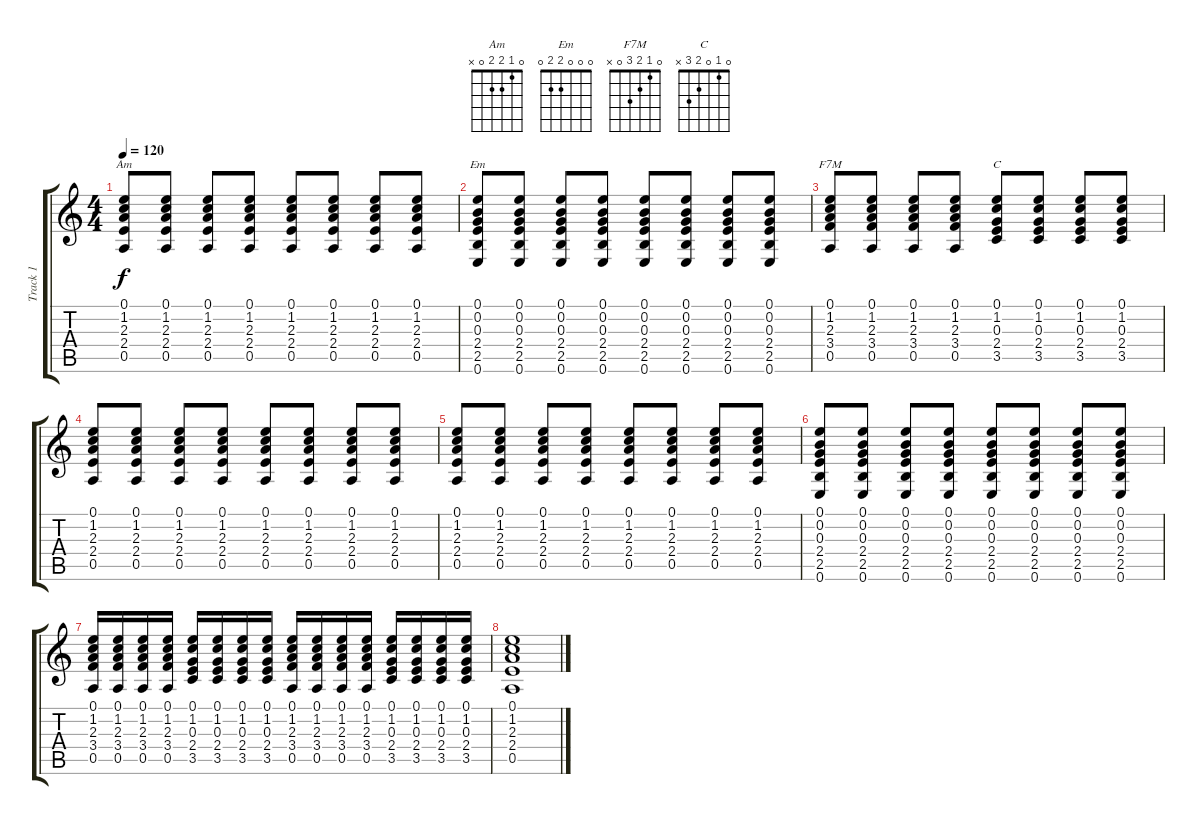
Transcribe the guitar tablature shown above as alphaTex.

\track ("Track 1" "Track 1") {instrument acousticguitarnylon}
\staff {score tabs}
\tuning (E4 B3 G3 D3 A2 E2) {hide}
\chord ("Am" 0 1 2 2 0 x)
\chord ("Em" 0 0 0 2 2 0)
\chord ("F7M" 0 1 2 3 0 x)
\chord ("C" 0 1 0 2 3 x)
\ts (4 4)
\tempo 120
\clef g2
\ks c
(0.1 1.2 2.3 2.4 0.5).8{ch "Am" dy f} (0.1 1.2 2.3 2.4 0.5).8 (0.1 1.2 2.3 2.4 0.5).8 (0.1 1.2 2.3 2.4 0.5).8 (0.1 1.2 2.3 2.4 0.5).8 (0.1 1.2 2.3 2.4 0.5).8 (0.1 1.2 2.3 2.4 0.5).8 (0.1 1.2 2.3 2.4 0.5).8 |
(0.1 0.2 0.3 2.4 2.5 0.6).8{ch "Em"} (0.1 0.2 0.3 2.4 2.5 0.6).8 (0.1 0.2 0.3 2.4 2.5 0.6).8 (0.1 0.2 0.3 2.4 2.5 0.6).8 (0.1 0.2 0.3 2.4 2.5 0.6).8 (0.1 0.2 0.3 2.4 2.5 0.6).8 (0.1 0.2 0.3 2.4 2.5 0.6).8 (0.1 0.2 0.3 2.4 2.5 0.6).8 |
(0.1 1.2 2.3 3.4 0.5).8{ch "F7M"} (0.1 1.2 2.3 3.4 0.5).8 (0.1 1.2 2.3 3.4 0.5).8 (0.1 1.2 2.3 3.4 0.5).8 (0.1 1.2 0.3 2.4 3.5).8{ch "C"} (0.1 1.2 0.3 2.4 3.5).8 (0.1 1.2 0.3 2.4 3.5).8 (0.1 1.2 0.3 2.4 3.5).8 |
(0.1 1.2 2.3 2.4 0.5).8 (0.1 1.2 2.3 2.4 0.5).8 (0.1 1.2 2.3 2.4 0.5).8 (0.1 1.2 2.3 2.4 0.5).8 (0.1 1.2 2.3 2.4 0.5).8 (0.1 1.2 2.3 2.4 0.5).8 (0.1 1.2 2.3 2.4 0.5).8 (0.1 1.2 2.3 2.4 0.5).8 |
(0.1 1.2 2.3 2.4 0.5).8 (0.1 1.2 2.3 2.4 0.5).8 (0.1 1.2 2.3 2.4 0.5).8 (0.1 1.2 2.3 2.4 0.5).8 (0.1 1.2 2.3 2.4 0.5).8 (0.1 1.2 2.3 2.4 0.5).8 (0.1 1.2 2.3 2.4 0.5).8 (0.1 1.2 2.3 2.4 0.5).8 |
(0.1 0.2 0.3 2.4 2.5 0.6).8 (0.1 0.2 0.3 2.4 2.5 0.6).8 (0.1 0.2 0.3 2.4 2.5 0.6).8 (0.1 0.2 0.3 2.4 2.5 0.6).8 (0.1 0.2 0.3 2.4 2.5 0.6).8 (0.1 0.2 0.3 2.4 2.5 0.6).8 (0.1 0.2 0.3 2.4 2.5 0.6).8 (0.1 0.2 0.3 2.4 2.5 0.6).8 |
(0.1 1.2 2.3 3.4 0.5).16 (0.1 1.2 2.3 3.4 0.5).16 (0.1 1.2 2.3 3.4 0.5).16 (0.1 1.2 2.3 3.4 0.5).16 (0.1 1.2 0.3 2.4 3.5).16 (0.1 1.2 0.3 2.4 3.5).16 (0.1 1.2 0.3 2.4 3.5).16 (0.1 1.2 0.3 2.4 3.5).16 (0.1 1.2 2.3 3.4 0.5).16 (0.1 1.2 2.3 3.4 0.5).16 (0.1 1.2 2.3 3.4 0.5).16 (0.1 1.2 2.3 3.4 0.5).16 (0.1 1.2 0.3 2.4 3.5).16 (0.1 1.2 0.3 2.4 3.5).16 (0.1 1.2 0.3 2.4 3.5).16 (0.1 1.2 0.3 2.4 3.5).16 |
(0.1 1.2 2.3 2.4 0.5).1
